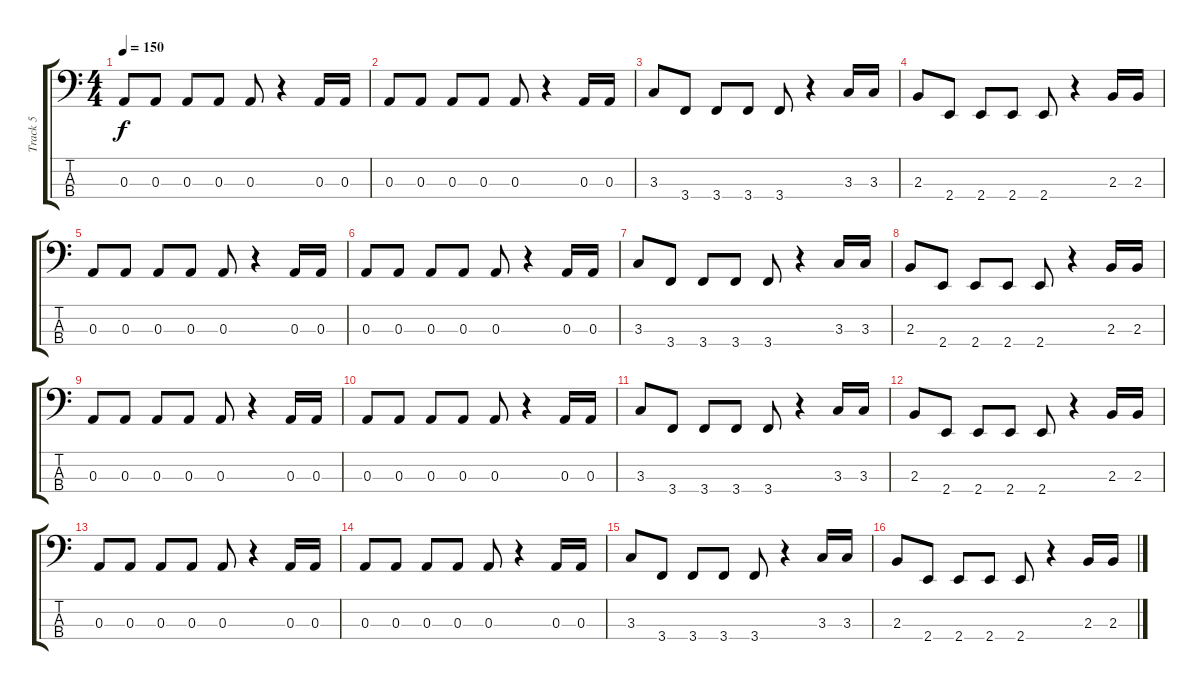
\track ("Track 5" "Track 5") {instrument electricbasspick}
\staff {score tabs}
\tuning (G2 D2 A1 D1) {hide}
\ts (4 4)
\tempo 150
\clef f4
\ks c
0.3.8{dy f} 0.3.8 0.3.8 0.3.8 0.3.8 r.4 0.3.16 0.3.16 |
0.3.8 0.3.8 0.3.8 0.3.8 0.3.8 r.4 0.3.16 0.3.16 |
3.3.8 3.4.8 3.4.8 3.4.8 3.4.8 r.4 3.3.16 3.3.16 |
2.3.8 2.4.8 2.4.8 2.4.8 2.4.8 r.4 2.3.16 2.3.16 |
0.3.8 0.3.8 0.3.8 0.3.8 0.3.8 r.4 0.3.16 0.3.16 |
0.3.8 0.3.8 0.3.8 0.3.8 0.3.8 r.4 0.3.16 0.3.16 |
3.3.8 3.4.8 3.4.8 3.4.8 3.4.8 r.4 3.3.16 3.3.16 |
2.3.8 2.4.8 2.4.8 2.4.8 2.4.8 r.4 2.3.16 2.3.16 |
0.3.8 0.3.8 0.3.8 0.3.8 0.3.8 r.4 0.3.16 0.3.16 |
0.3.8 0.3.8 0.3.8 0.3.8 0.3.8 r.4 0.3.16 0.3.16 |
3.3.8 3.4.8 3.4.8 3.4.8 3.4.8 r.4 3.3.16 3.3.16 |
2.3.8 2.4.8 2.4.8 2.4.8 2.4.8 r.4 2.3.16 2.3.16 |
0.3.8 0.3.8 0.3.8 0.3.8 0.3.8 r.4 0.3.16 0.3.16 |
0.3.8 0.3.8 0.3.8 0.3.8 0.3.8 r.4 0.3.16 0.3.16 |
3.3.8 3.4.8 3.4.8 3.4.8 3.4.8 r.4 3.3.16 3.3.16 |
2.3.8 2.4.8 2.4.8 2.4.8 2.4.8 r.4 2.3.16 2.3.16
